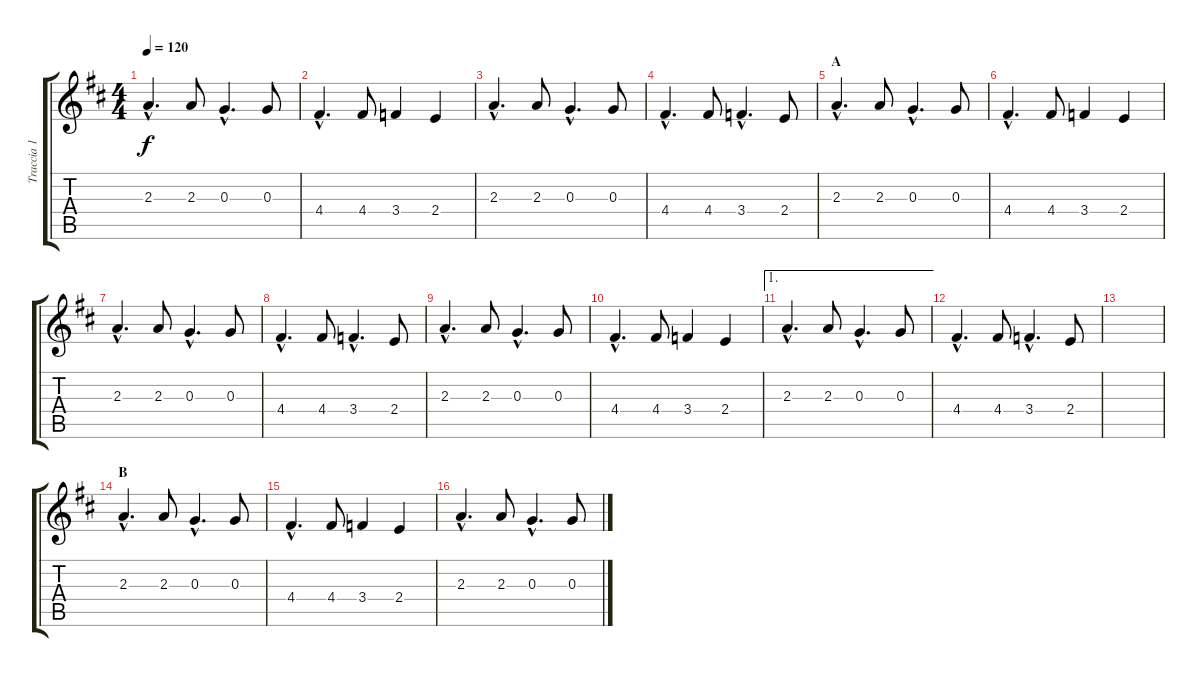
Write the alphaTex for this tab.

\track ("Traccia 1" "Traccia 1") {instrument electricbassfinger}
\staff {score tabs}
\tuning (E4 B3 G3 D3 A2 E2) {hide}
\ts (4 4)
\tempo 120
\clef g2
\ks d
2.3{hac}.4{d txt "" dy f instrument electricbassfinger} 2.3.8 0.3{hac}.4{d} 0.3.8 |
4.4{hac}.4{d} 4.4.8 3.4.4 2.4.4 |
2.3{hac}.4{d} 2.3.8 0.3{hac}.4{d} 0.3.8 |
4.4{hac}.4{d} 4.4.8 3.4{hac}.4{d} 2.4.8 |
\section ("" "A")
2.3{hac}.4{d} 2.3.8 0.3{hac}.4{d} 0.3.8 |
4.4{hac}.4{d} 4.4.8 3.4.4 2.4.4 |
2.3{hac}.4{d} 2.3.8 0.3{hac}.4{d} 0.3.8 |
4.4{hac}.4{d} 4.4.8 3.4{hac}.4{d} 2.4.8 |
2.3{hac}.4{d} 2.3.8 0.3{hac}.4{d} 0.3.8 |
4.4{hac}.4{d} 4.4.8 3.4.4 2.4.4 |
\ae 1
2.3{hac}.4{d} 2.3.8 0.3{hac}.4{d} 0.3.8 |
4.4{hac}.4{d} 4.4.8 3.4{hac}.4{d} 2.4.8 |
|
\section ("" "B")
2.3{hac}.4{d} 2.3.8 0.3{hac}.4{d} 0.3.8 |
4.4{hac}.4{d} 4.4.8 3.4.4 2.4.4 |
2.3{hac}.4{d} 2.3.8 0.3{hac}.4{d} 0.3.8
